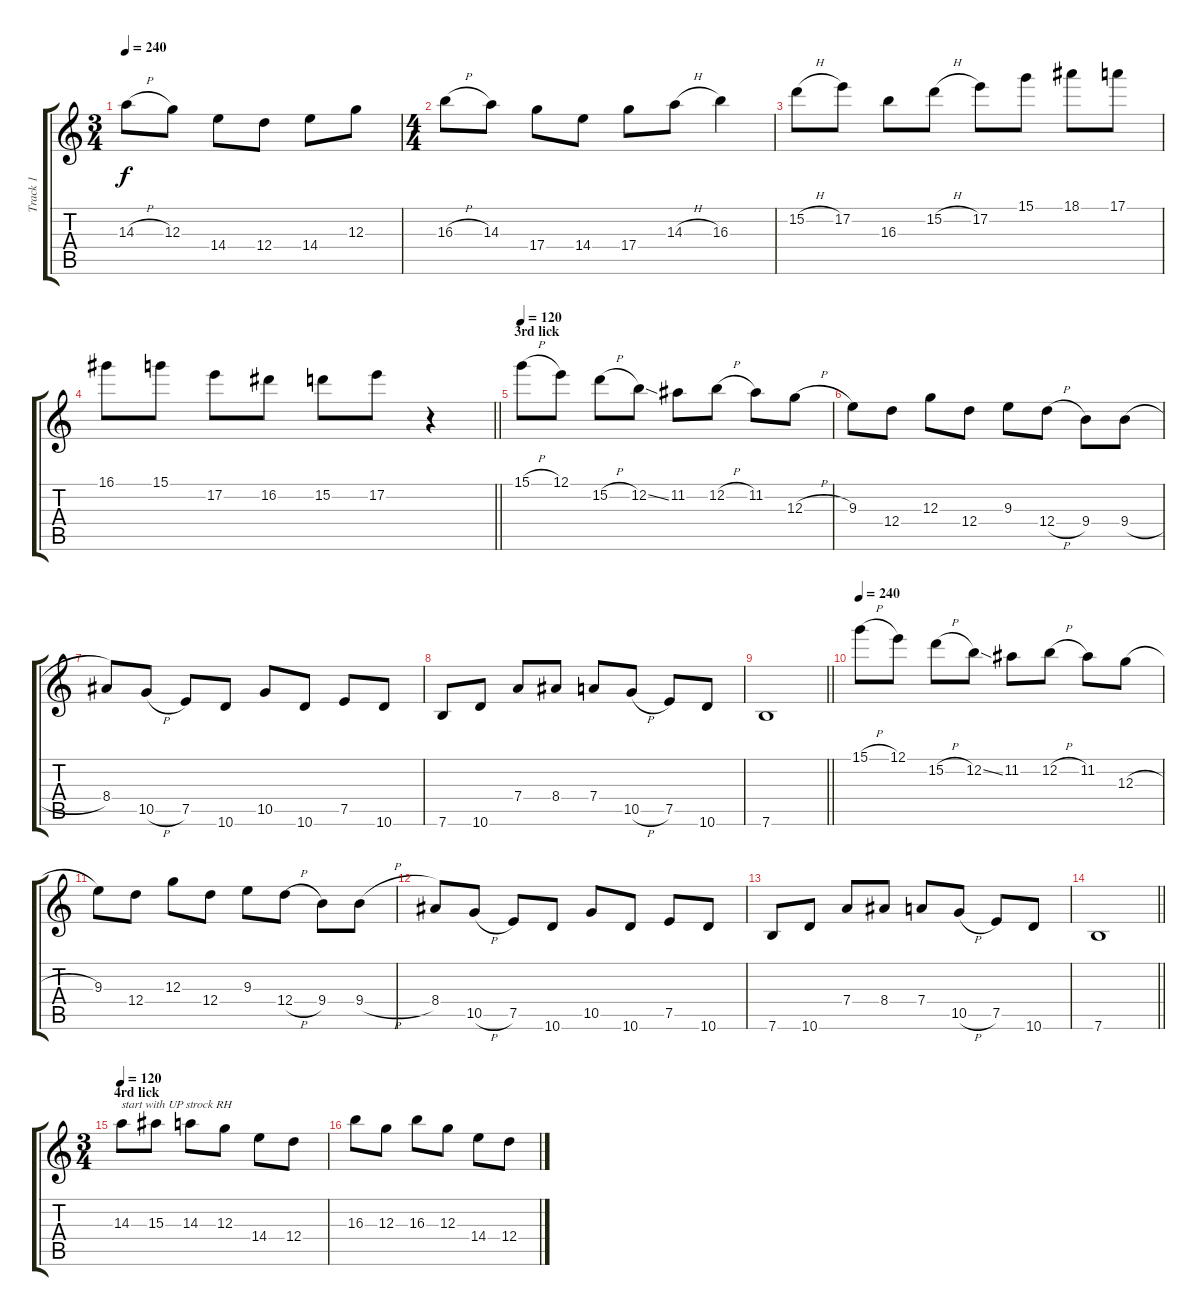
\track ("Track 1" "Track 1") {instrument overdrivenguitar}
\staff {score tabs}
\tuning (E4 B3 G3 D3 A2 E2) {hide}
\ts (3 4)
\tempo 240
\clef g2
\ks c
14.3{h}.8{dy f} 12.3.8 14.4.8 12.4.8 14.4.8 12.3.8 |
\ts (4 4)
16.3{h}.8 14.3.8 17.4.8 14.4.8 17.4.8 14.3{h}.8 16.3.4 |
15.2{h}.8 17.2.8 16.3.8 15.2{h}.8 17.2.8 15.1.8 18.1.8 17.1.8 |
\barLineRight lightlight
16.1.8 15.1.8 17.2.8 16.2.8 15.2.8 17.2.8 r.4 |
\section ("" "3rd lick")
\tempo 120
15.1{h}.8 12.1.8 15.2{h}.8 12.2{ss}.8 11.2.8 12.2{h}.8 11.2.8 12.3{h}.8 |
9.3.8 12.4.8 12.3.8 12.4.8 9.3.8 12.4{h}.8 9.4.8 9.4{h}.8 |
8.4.8 10.5{h}.8 7.5.8 10.6.8 10.5.8 10.6.8 7.5.8 10.6.8 |
7.6.8 10.6.8 7.4.8 8.4.8 7.4.8 10.5{h}.8 7.5.8 10.6.8 |
\barLineRight lightlight
7.6.1 |
\tempo 240
15.1{h}.8 12.1.8 15.2{h}.8 12.2{ss}.8 11.2.8 12.2{h}.8 11.2.8 12.3{h}.8 |
9.3.8 12.4.8 12.3.8 12.4.8 9.3.8 12.4{h}.8 9.4.8 9.4{h}.8 |
8.4.8 10.5{h}.8 7.5.8 10.6.8 10.5.8 10.6.8 7.5.8 10.6.8 |
7.6.8 10.6.8 7.4.8 8.4.8 7.4.8 10.5{h}.8 7.5.8 10.6.8 |
\barLineRight lightlight
7.6.1 |
\ts (3 4)
\section ("" "4rd lick")
\tempo 120
14.3.8{txt "start with UP strock RH"} 15.3.8 14.3.8 12.3.8 14.4.8 12.4.8 |
16.3.8 12.3.8 16.3.8 12.3.8 14.4.8 12.4.8
